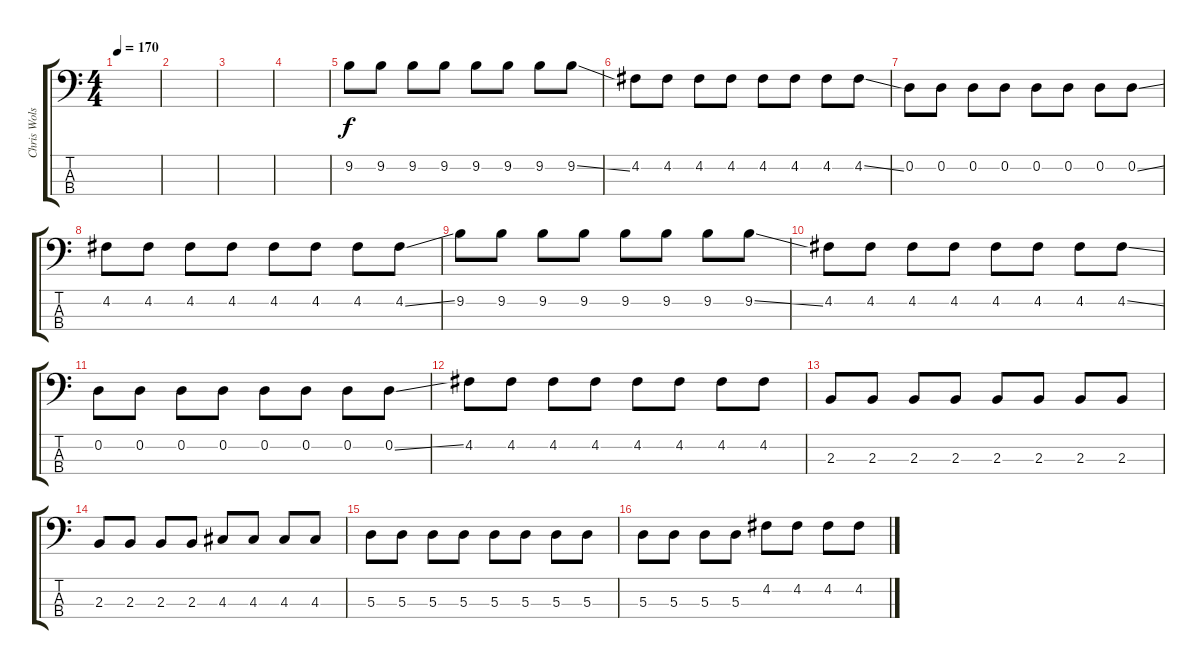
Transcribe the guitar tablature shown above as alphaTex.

\track ("Chris Wolstenholme" "Chris Wols") {instrument electricbassfinger}
\staff {score tabs}
\tuning (G2 D2 A1 D1) {hide}
\ts (4 4)
\tempo 170
\clef f4
\ks c
|
|
|
|
9.2.8 9.2.8 9.2.8 9.2.8 9.2.8 9.2.8 9.2.8 9.2{ss}.8 |
4.2.8 4.2.8 4.2.8 4.2.8 4.2.8 4.2.8 4.2.8 4.2{ss}.8 |
0.2.8 0.2.8 0.2.8 0.2.8 0.2.8 0.2.8 0.2.8 0.2{ss}.8 |
4.2.8 4.2.8 4.2.8 4.2.8 4.2.8 4.2.8 4.2.8 4.2{ss}.8 |
9.2.8 9.2.8 9.2.8 9.2.8 9.2.8 9.2.8 9.2.8 9.2{ss}.8 |
4.2.8 4.2.8 4.2.8 4.2.8 4.2.8 4.2.8 4.2.8 4.2{ss}.8 |
0.2.8 0.2.8 0.2.8 0.2.8 0.2.8 0.2.8 0.2.8 0.2{ss}.8 |
4.2.8 4.2.8 4.2.8 4.2.8 4.2.8 4.2.8 4.2.8 4.2.8 |
2.3.8 2.3.8 2.3.8 2.3.8 2.3.8 2.3.8 2.3.8 2.3.8 |
2.3.8 2.3.8 2.3.8 2.3.8 4.3.8 4.3.8 4.3.8 4.3.8 |
5.3.8 5.3.8 5.3.8 5.3.8 5.3.8 5.3.8 5.3.8 5.3.8 |
5.3.8 5.3.8 5.3.8 5.3.8 4.2.8 4.2.8 4.2.8 4.2.8
